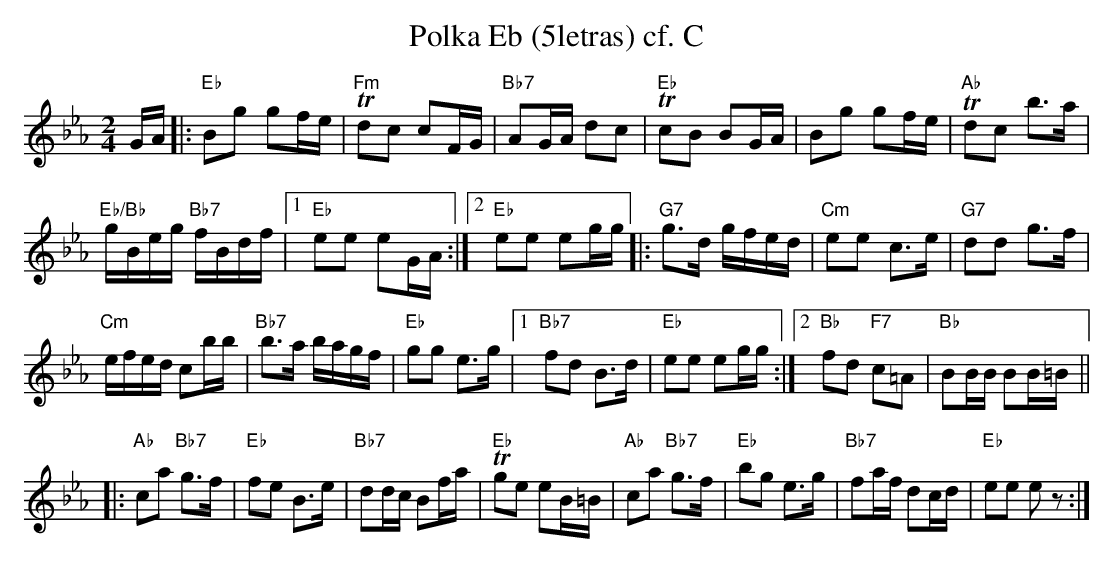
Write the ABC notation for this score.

X:1
T:Polka Eb (5letras) cf. C
M:2/4
L:1/16
K:Ebmaj%%MIDI gchordon
GA |: "Eb"B2g2 g2fe | "Fm"Td2c2 c2FG | "Bb7"A2GA d2c2 | "Eb"Tc2B2 B2GA | B2g2 g2fe | "Ab"Td2c2 b3a |
"Eb/Bb"gBeg "Bb7"fBdf |1 "Eb"e2e2 e2GA :|2 "Eb"e2e2 e2gg |: "G7"g3d gfed | "Cm"e2e2 c3e | "G7"d2d2 g3f |
"Cm"efed c2bb | "Bb7"b3a bagf | "Eb"g2g2 e3g |1 "Bb7"f2d2 B3d | "Eb"e2e2 e2gg :|2 "Bb"f2d2 "F7"c2=A2 | "Bb"B2BB B2B=B ||
|: "Ab"c2a2 "Bb7"g3f | "Eb"f2e2 B3e | "Bb7"d2dc B2fa | "Eb"Tg2e2 e2B=B | "Ab"c2a2 "Bb7"g3f | "Eb"b2g2 e3g | "Bb7"f2af d2cd | "Eb"e2e2 e2z2 :|
